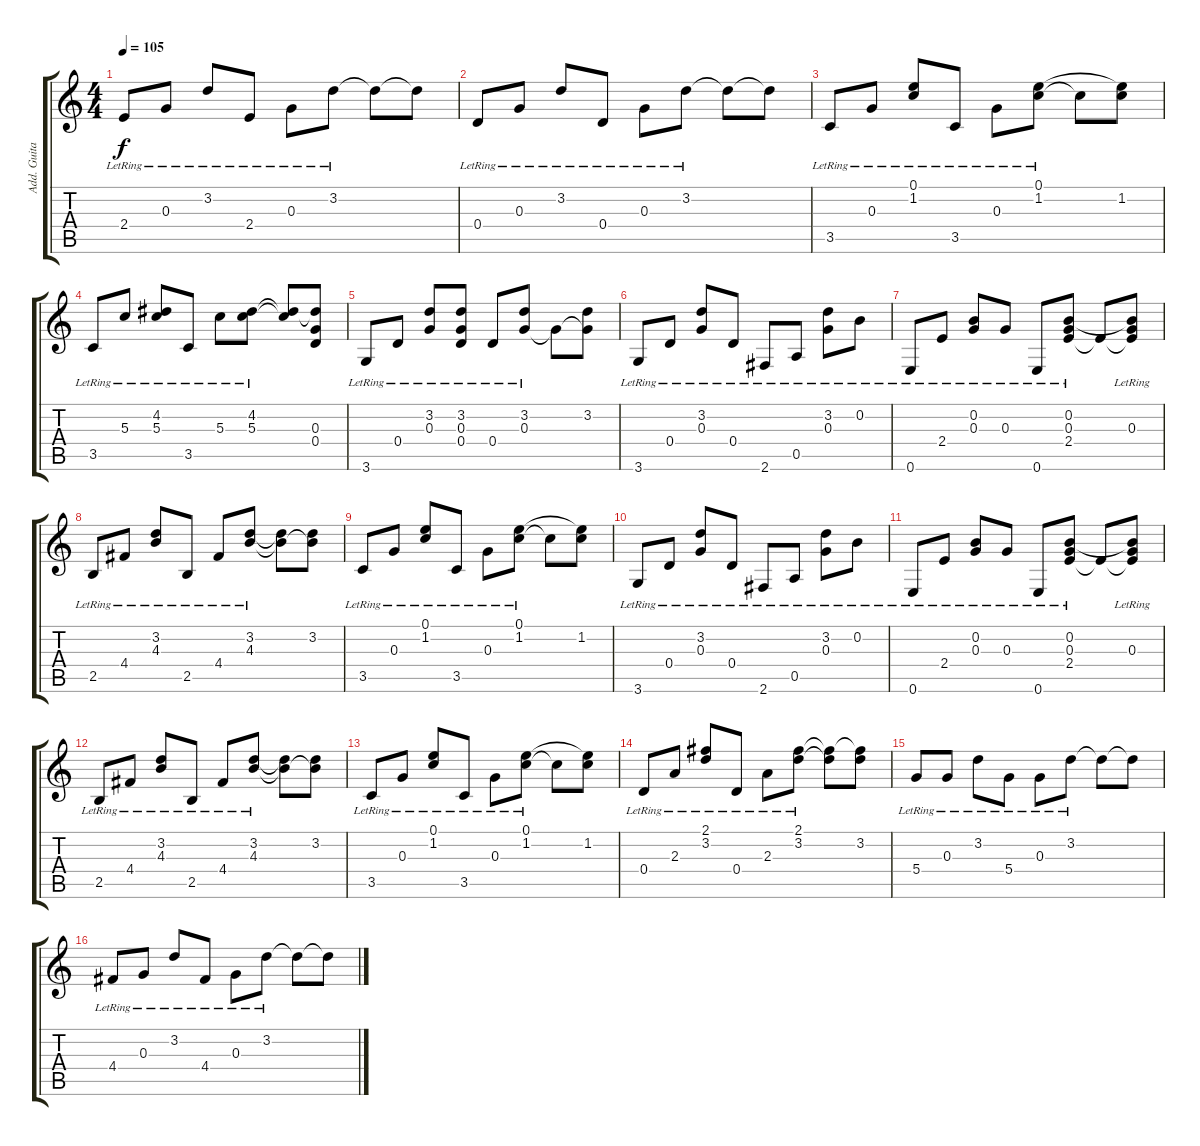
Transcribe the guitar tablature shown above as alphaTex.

\track ("Add. Guitar 1" "Add. Guita") {instrument distortionguitar}
\staff {score tabs}
\tuning (E4 B3 G3 D3 A2 E2) {hide}
\ts (4 4)
\tempo 105
\clef g2
\ks c
2.4{lr}.8{dy f} 0.3{lr}.8 3.2{lr}.8 2.4{lr}.8 0.3{lr}.8 3.2{lr}.8 3.2{t}.8 3.2{t}.8 |
0.4{lr}.8 0.3{lr}.8 3.2{lr}.8 0.4{lr}.8 0.3{lr}.8 3.2{lr}.8 3.2{t}.8 3.2{t}.8 |
3.5{lr}.8 0.3{lr}.8 (0.1{lr} 1.2{lr}).8 3.5{lr}.8 0.3{lr}.8 (0.1{lr} 1.2{lr}).8 1.2{t}.8 (0.1{t} 1.2).8 |
3.5{lr}.8 5.3{lr}.8 (4.2{lr} 5.3).8 3.5{lr}.8 5.3{lr}.8 (4.2{lr} 5.3).8 (4.2{t} 5.3{t}).8 (4.2{t} 0.3 0.4).8 |
3.6{lr}.8 0.4{lr}.8 (3.2{lr} 0.3{lr}).8 (3.2{lr} 0.3{lr} 0.4{lr}).8 0.4{lr}.8 (3.2{lr} 0.3{lr}).8 0.3{t}.8 (3.2 0.3{t}).8 |
3.6{lr}.8 0.4{lr}.8 (3.2{lr} 0.3{lr}).8 0.4{lr}.8 2.6{lr}.8 0.5{lr}.8 (3.2{lr} 0.3{lr}).8 0.2{lr}.8 |
0.6{lr}.8 2.4{lr}.8 (0.2{lr} 0.3{lr}).8 0.3{lr}.8 0.6{lr}.8 (0.2{lr} 0.3{lr} 2.4{lr}).8 2.4{t}.8 (0.2{t} 0.3{lr} 2.4{t}).8 |
2.5{lr}.8 4.4{lr}.8 (3.2{lr} 4.3{lr}).8 2.5{lr}.8 4.4{lr}.8 (3.2{lr} 4.3{lr}).8 (3.2{t} 4.3{t}).8 (3.2 4.3{t}).8 |
3.5{lr}.8 0.3{lr}.8 (0.1{lr} 1.2{lr}).8 3.5{lr}.8 0.3{lr}.8 (0.1{lr} 1.2{lr}).8 1.2{t}.8 (0.1{t} 1.2).8 |
3.6{lr}.8 0.4{lr}.8 (3.2{lr} 0.3{lr}).8 0.4{lr}.8 2.6{lr}.8 0.5{lr}.8 (3.2{lr} 0.3{lr}).8 0.2{lr}.8 |
0.6{lr}.8 2.4{lr}.8 (0.2{lr} 0.3{lr}).8 0.3{lr}.8 0.6{lr}.8 (0.2{lr} 0.3{lr} 2.4{lr}).8 2.4{t}.8 (0.2{t} 0.3{lr} 2.4{t}).8 |
2.5{lr}.8 4.4{lr}.8 (3.2{lr} 4.3{lr}).8 2.5{lr}.8 4.4{lr}.8 (3.2{lr} 4.3{lr}).8 (3.2{t} 4.3{t}).8 (3.2 4.3{t}).8 |
3.5{lr}.8 0.3{lr}.8 (0.1{lr} 1.2{lr}).8 3.5{lr}.8 0.3{lr}.8 (0.1{lr} 1.2{lr}).8 1.2{t}.8 (0.1{t} 1.2).8 |
0.4{lr}.8 2.3{lr}.8 (2.1{lr} 3.2{lr}).8 0.4{lr}.8 2.3{lr}.8 (2.1{lr} 3.2).8 (2.1{t} 3.2{t}).8 (2.1{t} 3.2).8 |
5.4{lr}.8 0.3{lr}.8 3.2{lr}.8 5.4{lr}.8 0.3{lr}.8 3.2{lr}.8 3.2{t}.8 3.2{t}.8 |
4.4{lr}.8 0.3{lr}.8 3.2{lr}.8 4.4{lr}.8 0.3{lr}.8 3.2{lr}.8 3.2{t}.8 3.2{t}.8
